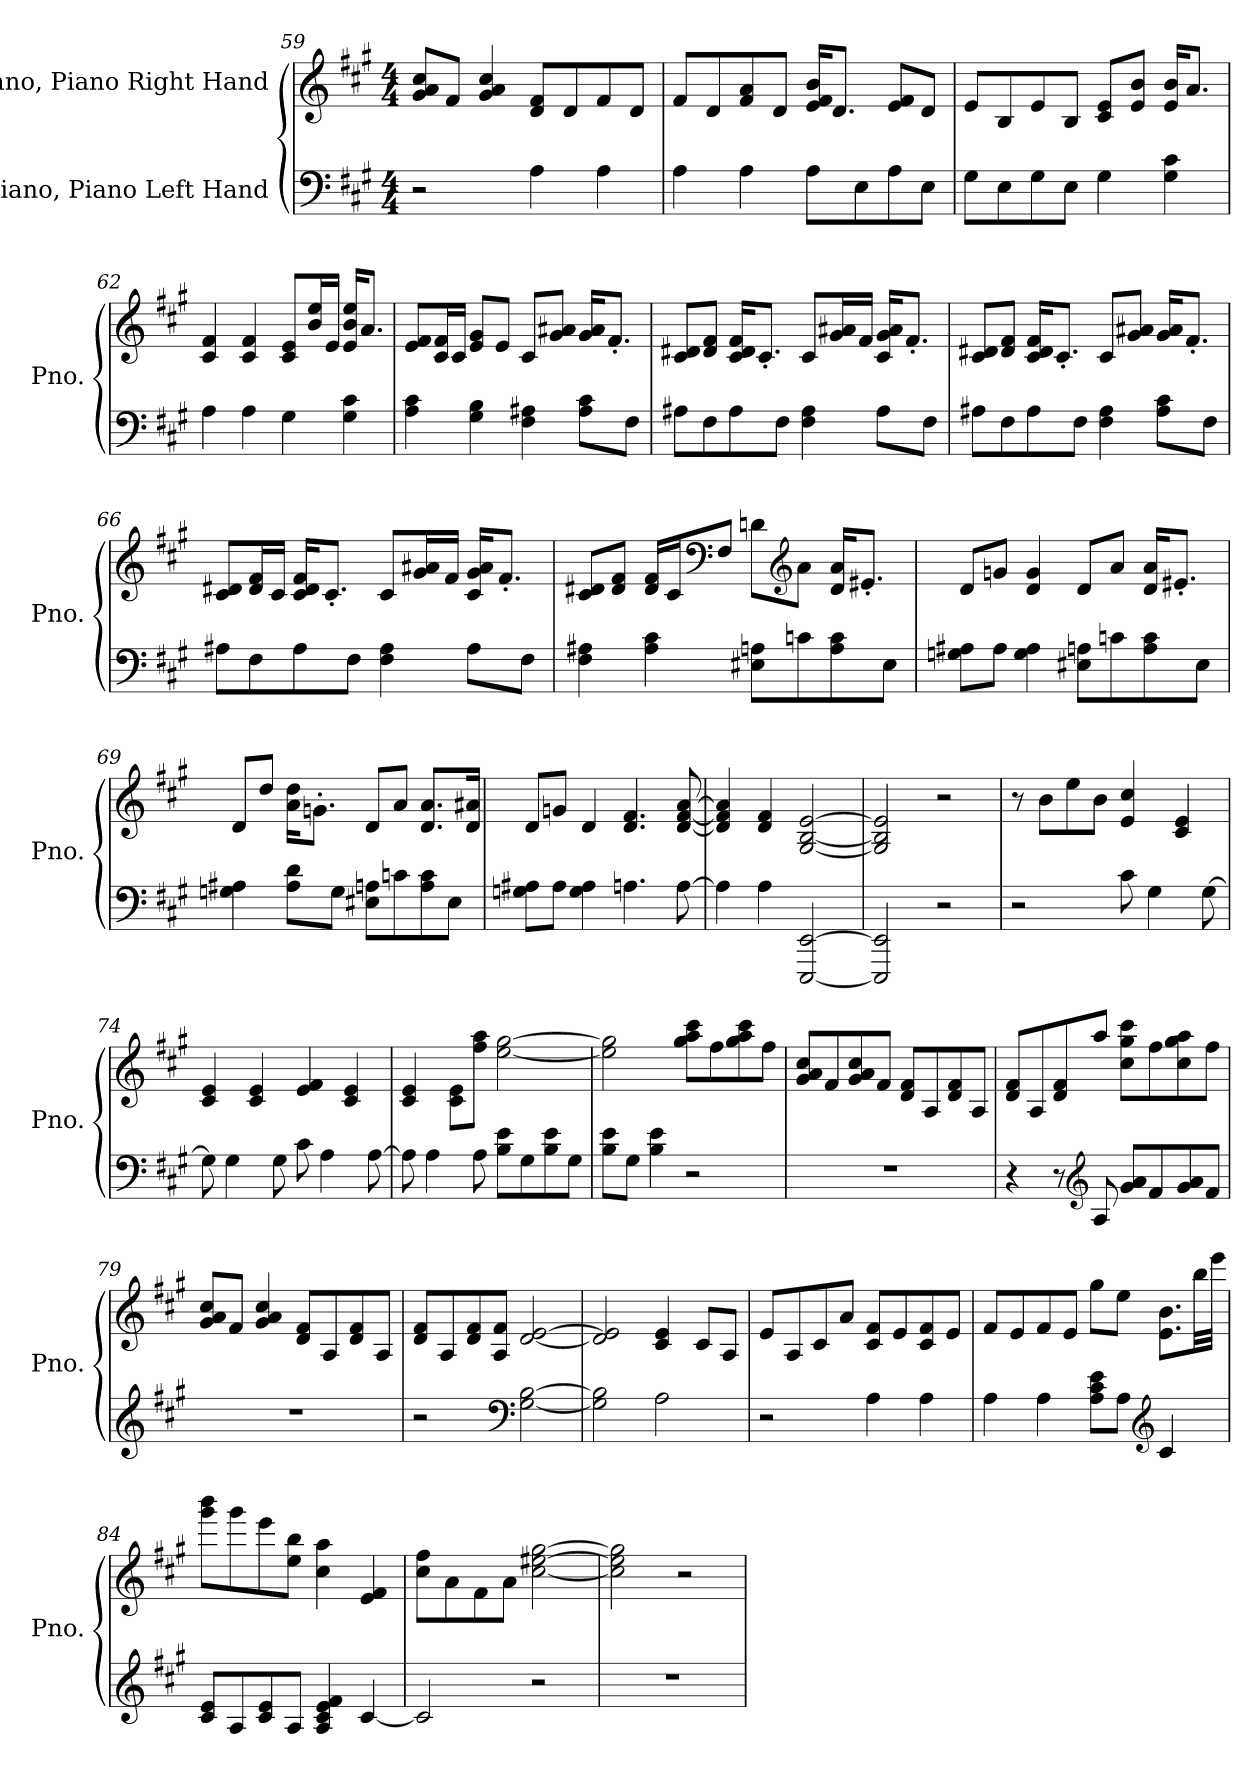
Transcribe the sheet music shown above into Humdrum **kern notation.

**kern	**kern
*part2	*part1
*staff2	*staff1
*I"Piano, Piano Left Hand	*I"Piano, Piano Right Hand
*I'Pno.	*I'Pno.
*clefF4	*clefG2
*k[f#c#g#]	*k[f#c#g#]
*M4/4	*M4/4
=59	=59
2r	8g#/ 8a/ 8cc#/L
.	8f#/J
.	4g#/ 4a/ 4cc#/
4A\	8d/ 8f#/L
.	8d/
4A\	8f#/
.	8d/J
=60	=60
4A\	8f#/L
.	8d/
4A\	8f#/ 8a/
.	8d/J
8A\L	16e/ 16f#/ 16b/KL
.	8.d/J
8E\	.
8A\	8e/ 8f#/L
8E\J	8d/J
=61	=61
8G#\L	8e/L
8E\	8B/
8G#\	8e/
8E\J	8B/J
4G#\	8c#/ 8e/L
.	8e/ 8b/J
4G#\ 4c#\	16e/ 16b/KL
.	8.a/J
!!LO:LB:g=z
=62	=62
4A\	4c#/ 4f#/
4A\	4c#/ 4f#/
4G#\	8c#/ 8e/L
.	16b/ 16ee/L
.	16e/JJ
4G#\ 4c#\	16e/ 16b/ 16ee/KL
.	8.a/J
=63	=63
4A\ 4c#\	8e/ 8f#/L
.	16c#/ 16f#/L
.	16c#/JJ
4G#\ 4B\	8e/ 8g#/L
.	8e/J
4F#\ 4A#X\	8c#/L
.	8g#/ 8a#X/J
8A#\ 8c#\L	16g#/ 16a#/KL
.	8.f#'/J
8F#\J	.
=64	=64
8A#X\L	8c#/ 8d#X/L
8F#\	8d#/ 8f#/J
8A#\	16c#/ 16d#/ 16f#/KL
.	8.c#'/J
8F#\J	.
4F#\ 4A#\	8c#/L
.	16g#/ 16a#X/L
.	16f#/JJ
8A#\L	16c#/ 16g#/ 16a#/KL
.	8.f#'/J
8F#\J	.
!!LO:LB:g=z
=65	=65
8A#X\L	8c#/ 8d#X/L
8F#\	8d#/ 8f#/J
8A#\	16c#/ 16d#/ 16f#/KL
.	8.c#'/J
8F#\J	.
4F#\ 4A#\	8c#/L
.	8g#/ 8a#X/J
8A#\ 8c#\L	16g#/ 16a#/KL
.	8.f#'/J
8F#\J	.
=66	=66
8A#X\L	8c#/ 8d#X/L
8F#\	16d#/ 16f#/L
.	16c#/JJ
8A#\	16c#/ 16d#/ 16f#/KL
.	8.c#'/J
8F#\J	.
4F#\ 4A#\	8c#/L
.	16g#/ 16a#X/L
.	16f#/JJ
8A#\L	16c#/ 16g#/ 16a#/KL
.	8.f#'/J
8F#\J	.
!!LO:LB:g=z
=67	=67
4F#\ 4A#X\	8c#/ 8d#X/L
.	8d#/ 8f#/J
4A#\ 4c#\	16d#/ 16f#/LL
.	16c#/J
*	*clefF4
.	8F#/J
8E#X\ 8An\L	8dn\L
*	*clefG2
8cn\	8a\J
8A\ 8c\	16d/ 16a/KL
.	8.e#X'/J
8E#\J	.
=68	=68
8Gn\ 8A#X\L	8d/L
8A#\J	8gn/J
4G\ 4A#\	4d/ 4g/
8E#X\ 8An\L	8d/L
8cn\	8a/J
8A\ 8c\	16d/ 16a/KL
.	8.e#X'/J
8E#\J	.
!!LO:PB:g=z
=69	=69
4Gn\ 4A#X\	8d/L
.	8dd/J
8A#\ 8d\L	16a\ 16dd\KL
.	8.gn'\J
8G\J	.
8E#X\ 8An\L	8d/L
8cn\	8a/J
8A\ 8c\	8.d/ 8.a/L
8E#\J	.
.	16d/ 16a#X/Jk
=70	=70
8Gn\ 8A#X\L	8d/L
8A#\J	8gn/J
4G\ 4A#\	4d/
4.An\	4.d/ 4.f#/
[8A\	[8d/ [8f#/ [8a/
=71	=71
4A\]	4d/] 4f#/] 4a/]
4A\	4d/ 4f#/
[2EEE/ [2EE/	[2G#/ [2B/ [2e/
=72	=72
2EEE/] 2EE/]	2G#/] 2B/] 2e/]
2r	2r
=73	=73
2r	8r
.	8b\L
.	8ee\
.	8b\J
8c#\	4e/ 4cc#/
4G#\	.
.	4c#/ 4e/
[8G#\	.
!!LO:LB:g=z
=74	=74
8G#\]	4c#/ 4e/
4G#\	.
.	4c#/ 4e/
8G#\	.
8c#\	4e/ 4f#/
4A\	.
.	4c#/ 4e/
[8A\	.
=75	=75
8A\]	4c#/ 4e/
4A\	.
.	8c#\ 8e\L
8A\	8ff#\ 8aa\J
8B\ 8e\L	[2ee\ [2gg#\
8G#\	.
8B\ 8e\	.
8G#\J	.
=76	=76
8B\ 8e\L	2ee\] 2gg#\]
8G#\J	.
4B\ 4e\	.
2r	8gg#\ 8aa\ 8ccc#\L
.	8ff#\
.	8gg#\ 8aa\ 8ccc#\
.	8ff#\J
=77	=77
1r	8g#/ 8a/ 8cc#/L
.	8f#/
.	8g#/ 8a/ 8cc#/
.	8f#/J
.	8d/ 8f#/L
.	8A/
.	8d/ 8f#/
.	8A/J
!!LO:LB:g=z
=78	=78
4r	8d/ 8f#/L
.	8A/
8r	8d/ 8f#/
*clefG2	*
8A/	8aa/J
8g#/ 8a/L	8cc#\ 8gg#\ 8ccc#\L
8f#/	8ff#\
8g#/ 8a/	8cc#\ 8gg#\ 8aa\
8f#/J	8ff#\J
=79	=79
1r	8g#/ 8a/ 8cc#/L
.	8f#/J
.	4g#/ 4a/ 4cc#/
.	8d/ 8f#/L
.	8A/
.	8d/ 8f#/
.	8A/J
=80	=80
2r	8d/ 8f#/L
.	8A/
.	8d/ 8f#/
.	8A/ 8f#/J
*clefF4	*
[2G#\ [2B\	[2d/ [2e/
=81	=81
2G#\] 2B\]	2d/] 2e/]
2A\	4c#/ 4e/
.	8c#/L
.	8A/J
!!LO:LB:g=z
=82	=82
2r	8e/L
.	8A/
.	8c#/
.	8a/J
4A\	8c#/ 8f#/L
.	8e/
4A\	8c#/ 8f#/
.	8e/J
=83	=83
4A\	8f#/L
.	8e/
4A\	8f#/
.	8e/J
8A\ 8c#\ 8e\L	8gg#\L
8A\J	8ee\J
*clefG2	*
4c#/	8.e\ 8.b\L
.	32bb\LL
.	32eee\JJJ
=84	=84
8c#/ 8e/L	8ggg#\ 8bbb\L
8A/	8ggg#\
8c#/ 8e/	8eee\
8A/J	8ee\ 8bb\J
4A/ 4c#/ 4e/ 4f#/	4cc#\ 4aa\
[4c#/	4e/ 4f#/
=85	=85
2c#/]	8cc#\ 8ff#\L
.	8a\
.	8f#\
.	8a\J
2r	[2cc#\ [2ee#X\ [2gg#\
=86	=86
1r	2cc#\] 2ee#\] 2gg#\]
.	2r
=	=
*-	*-
